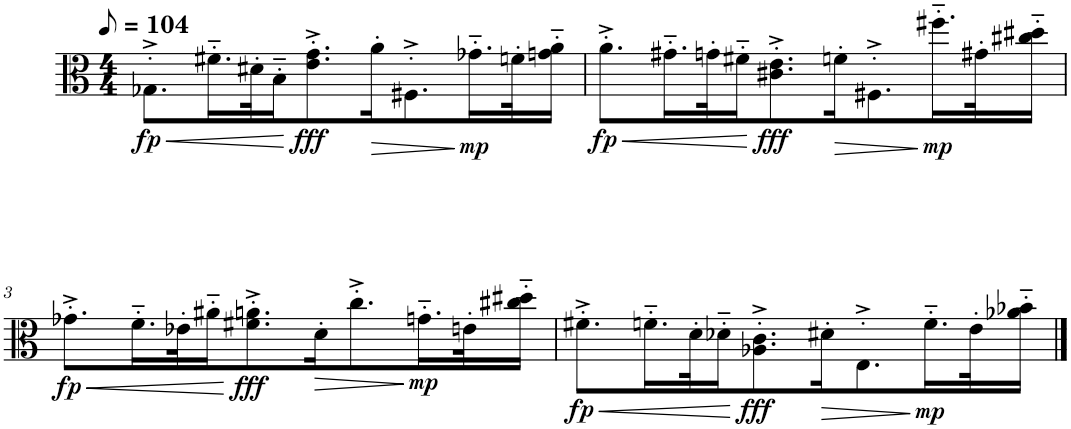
**kern	**dynam
*part1	*part1
*staff1	*staff1
*I"Viola	*
*I'Vla.	*
*clefC3	*
*k[]	*
*M4/4	*
*MM52	*
=1	=1
!	!LO:HP:b
!	!LO:DY:n=1:b
8.G-X'^\L	< fp
16.f#X'~\L	.
32d#X'\K	.
16B'~\J	.
!	!LO:DY:n=2:b
8.e\'^ 8.g\'^	[ fff
!	!LO:HP:b
16a'\K	>
8.F#X'^\	.
!	!LO:DY:n=3:b
16.g-X'~\L	] mp
32fn'\K	.
16gn\'~ 16a\'~JJ	.
=2	=2
!	!LO:HP:b
!	!LO:DY:n=1:b
8.a'^\L	< fp
16.g#X'~\L	.
32gn'\K	.
16f#X'~\J	.
!	!LO:DY:n=2:b
8.c#X\'^ 8.e\'^	[ fff
!	!LO:HP:b
16fn'\K	>
8.F#X'^\	.
!	!LO:DY:n=3:b
16.ff#X'~\L	] mp
32g#X'\K	.
16cc#X\'~ 16dd#X\'~JJ	.
!!LO:LB:g=z
=3	=3
!	!LO:HP:b
!	!LO:DY:n=1:b
8.g-X'^\L	< fp
16.f'~\L	.
32e-X'\K	.
16a#X'~\J	.
!	!LO:DY:n=2:b
8.f#X\'^ 8.an\'^	[ fff
!	!LO:HP:b
16d'\K	>
8.cc'^\	.
!	!LO:DY:n=3:b
16.gn'~\L	] mp
32en'\K	.
16cc#X\'~ 16dd#X\'~JJ	.
=4	=4
!	!LO:HP:b
!	!LO:DY:n=1:b
8.f#X'^\L	< fp
16.fn'~\L	.
32d'\K	.
16d-X'~\J	.
!	!LO:DY:n=2:b
8.A-X\'^ 8.c\'^	[ fff
!	!LO:HP:b
16d#X'\K	>
8.E'^\	.
!	!LO:DY:n=3:b
16.f'~\L	] mp
32e'\K	.
16a-X\'~ 16b-X\'~JJ	.
==	==
*-	*-
